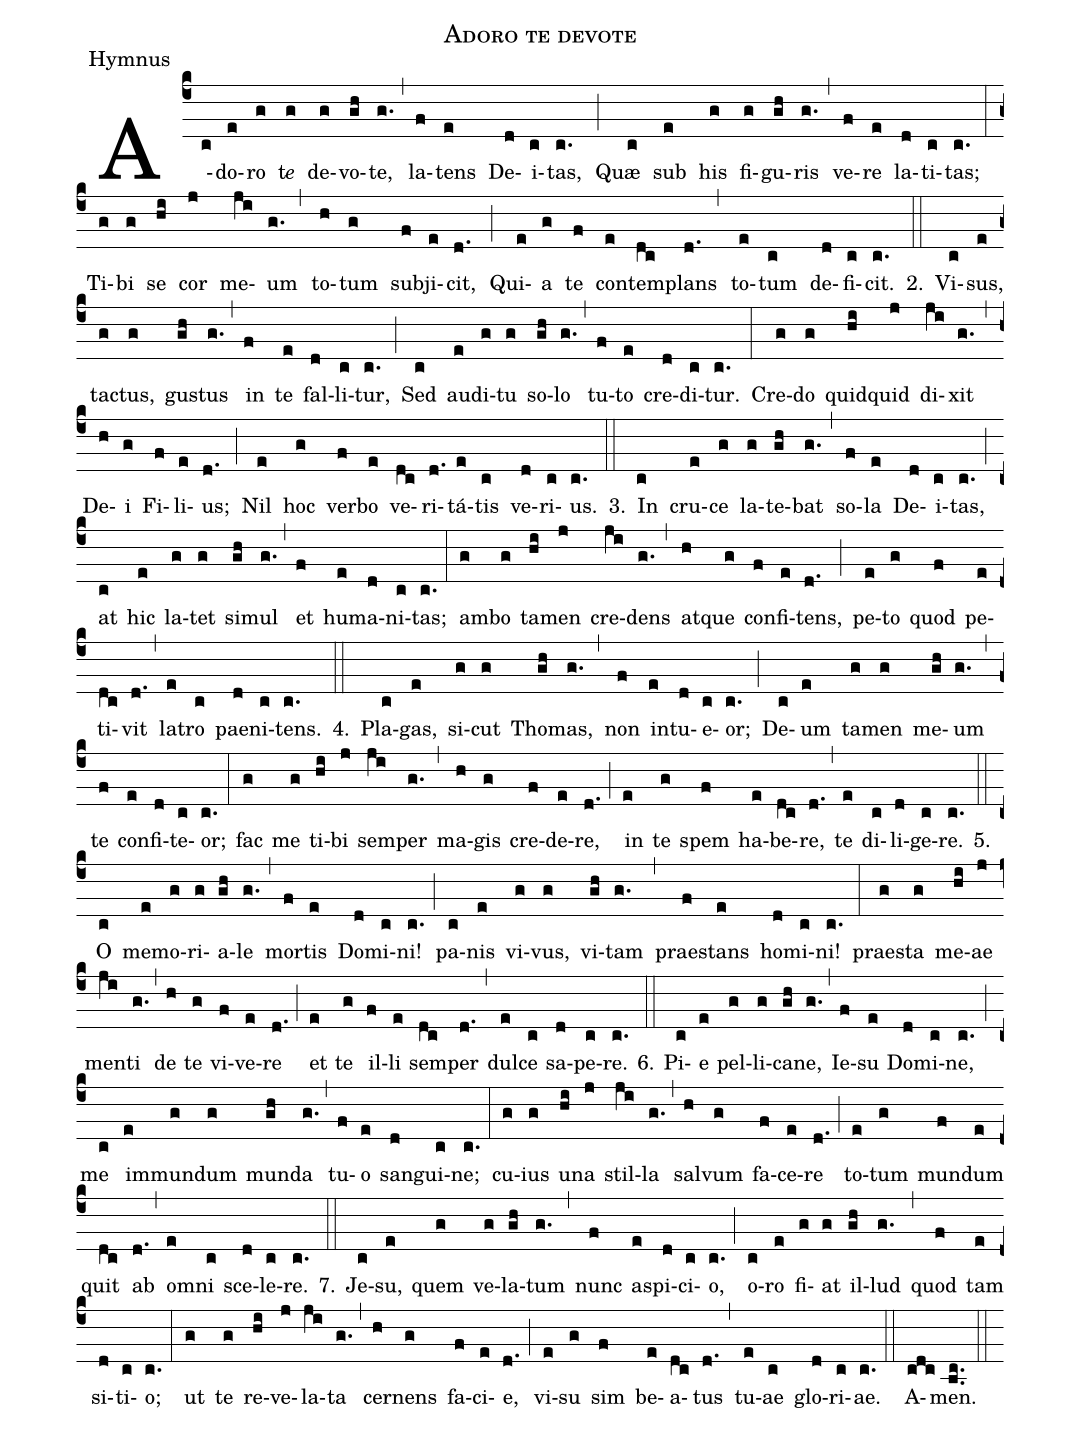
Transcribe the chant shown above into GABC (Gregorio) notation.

name:Adoro te devote;
office-part:Hymnus;
%%
(c4)A(c)do(e)ro(g) t<i>e</i>(g) de(g)vo(gh)te,(g.) (,) la(f)tens(e) De(d)i(c)tas,(c.) (;)
Quæ(c) sub(e) his(g) fi(g)gu(gh)ris(g.) (,) ve(f)re(e) la(d)ti(c)tas;(c.) (:)
Ti(g)bi(g) se(hi) cor(j) me(ji)um(g.) (,) to(h)tum(g) sub(f)ji(e)cit,(d.) (;)
Qui(e)a(g) te(f) con(e)tem(dc)plans(d.) (,) to(e)tum(c) de(d)fi(c)cit.(c.)
2.(::) Vi(c)sus,(e) ta(g)ctus,(g) gu(gh)stus(g.) (,) in(f) te(e) fal(d)li(c)tur,(c.) (;)
Sed(c) au(e)di(g)tu(g) so(gh)lo(g.) (,) tu(f)to(e) cre(d)di(c)tur.(c.) (:)
Cre(g)do(g) quid(hi)quid(j) di(ji)xit(g.) (,) De(h)i(g) Fi(f)li(e)us;(d.) (;)
Nil(e) hoc(g) ver(f)bo(e) ve(dc)ri(d.)tá(e)tis(c) ve(d)ri(c)us.(c.)
3.(::) In(c) cru(e)ce(g) la(g)te(gh)bat(g.) (,) so(f)la(e) De(d)i(c)tas,(c.) (;) at(c) hic(e) la(g)tet(g) si(gh)mul(g.) (,) et(f) hu(e)ma(d)ni(c)tas;(c.) (:) am(g)bo(g) ta(hi)men(j) cre(ji)dens(g.) (,) at(h)que(g) con(f)fi(e)tens,(d.) (;) pe(e)to(g) quod(f) pe(e)ti(dc)vit(d.) (,) la(e)tro(c) pae(d)ni(c)tens.(c.)
4.(::) Pla(c)gas,(e) si(g)cut(g) Tho(gh)mas,(g.) (,) non(f) in(e)tu(d)e(c)or;(c.) (;) De(c)um(e) ta(g)men(g) me(gh)um(g.) (,) te(f) con(e)fi(d)te(c)or;(c.) (:) fac(g) me(g) ti(hi)bi(j) sem(ji)per(g.) (,) ma(h)gis(g) cre(f)de(e)re,(d.) (;) in(e) te(g) spem(f) ha(e)be(dc)re,(d.) (,) te(e) di(c)li(d)ge(c)re.(c.)
5.(::) O(c) me(e)mo(g)ri(g)a(gh)le(g.) (,) mor(f)tis(e) Do(d)mi(c)ni!(c.) (;) pa(c)nis(e) vi(g)vus,(g) vi(gh)tam(g.) (,) prae(f)stans(e) ho(d)mi(c)ni!(c.) (:) prae(g)sta(g) me(hi)ae(j) men(ji)ti(g.) (,) de(h) te(g) vi(f)ve(e)re(d.) (;) et(e) te(g) il(f)li(e) sem(dc)per(d.) (,) dul(e)ce(c) sa(d)pe(c)re.(c.)
6.(::) Pi(c)e(e) pel(g)li(g)ca(gh)ne,(g.) (,) Ie(f)su(e) Do(d)mi(c)ne,(c.) (;) me(c) im(e)mun(g)dum(g) mun(gh)da(g.) (,) tu(f)o(e) san(d)gui(c)ne;(c.) (:) cu(g)ius(g) u(hi)na(j) stil(ji)la(g.) (,) sal(h)vum(g) fa(f)ce(e)re(d.) (;) to(e)tum(g) mun(f)dum(e) quit(dc) ab(d.) (,) om(e)ni(c) sce(d)le(c)re.(c.)
7.(::) Je(c)su,(e) quem(g) ve(g)la(gh)tum(g.) (,) nunc(f) a(e)spi(d)ci(c)o,(c.) (;) o(c)ro(e) fi(g)at(g) il(gh)lud(g.) (,) quod(f) tam(e) si(d)ti(c)o;(c.) (:) ut(g) te(g) re(hi)ve(j)la(ji)ta(g.) (,) cer(h)nens(g) fa(f)ci(e)e,(d.) (;) vi(e)su(g) sim(f) be(e)a(dc)tus(d.) (,) tu(e)ae(c) glo(d)ri(c)ae.(c.) (::)
A(cdc)men.(bc..) (::)
